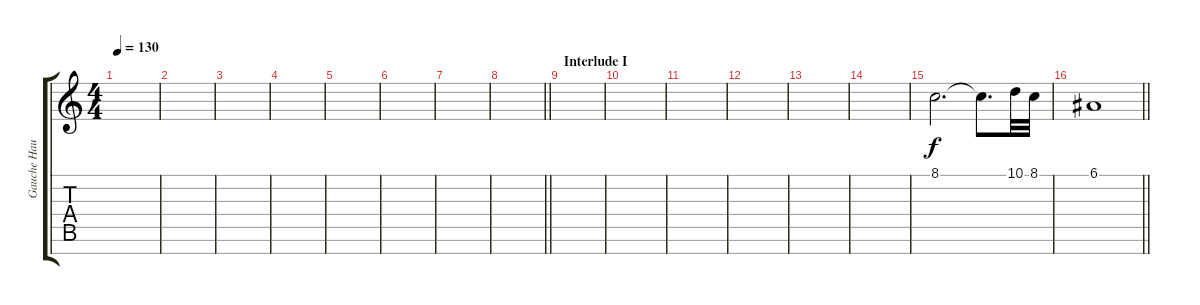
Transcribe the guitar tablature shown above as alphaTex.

\track ("Gauche Haute" "Gauche Hau") {instrument acousticgrandpiano}
\staff {score tabs}
\tuning (E4 B3 G3 D3 A2 E2 B1) {hide}
\ts (4 4)
\tempo 130
\clef g2
\ks c
|
|
|
|
|
|
|
\barLineRight lightlight
|
\section ("" "Interlude I")
|
|
|
|
|
|
8.1.2{d} 8.1{t}.8{d} 10.1.32 8.1.32 |
\barLineRight lightlight
6.1.1
